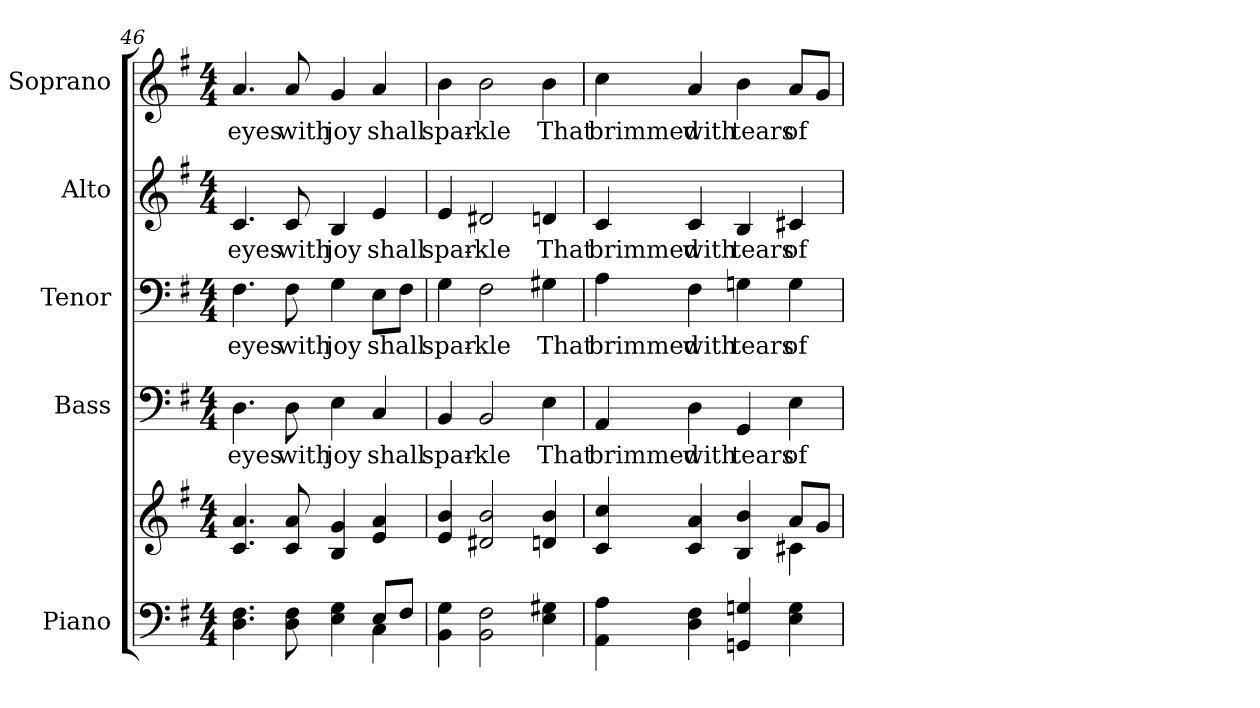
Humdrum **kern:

**kern	**kern	**kern	**text	**kern	**text	**kern	**text	**kern	**text
*part5	*part5	*part4	*part4	*part3	*part3	*part2	*part2	*part1	*part1
*staff6	*staff5	*staff4	*staff4	*staff3	*staff3	*staff2	*staff2	*staff1	*staff1
*I"Piano	*	*I"Bass	*	*I"Tenor	*	*I"Alto	*	*I"Soprano	*
*I'Pno.	*	*I'B.	*	*I'T.	*	*I'A.	*	*I'S.	*
!!LO:PB:g=z
*clefF4	*clefG2	*clefF4	*	*clefF4	*	*clefG2	*	*clefG2	*
*k[f#]	*k[f#]	*k[f#]	*	*k[f#]	*	*k[f#]	*	*k[f#]	*
*G:	*G:	*G:	*	*G:	*	*G:	*	*G:	*
*M4/4	*M4/4	*M4/4	*	*M4/4	*	*M4/4	*	*M4/4	*
=46	=46	=46	=46	=46	=46	=46	=46	=46	=46
*^	*	*	*	*	*	*	*	*	*
!	!	!	!	!LO:LY:b:color=#000000	!	!	!	!	!	!
!	!	!	!	!	!	!LO:LY:b:color=#000000	!	!	!	!
!	!	!	!	!	!	!	!	!LO:LY:b:color=#000000	!	!
!	!	!	!	!	!	!	!	!	!	!LO:LY:b:color=#000000
4.Di\ 4.F#i	2ryy	4.ci/ 4.ai	4.Di\	eyes	4.F#i\	eyes	4.ci/	eyes	4.ai/	eyes
!	!	!	!	!LO:LY:b:color=#000000	!	!	!	!	!	!
!	!	!	!	!	!	!LO:LY:b:color=#000000	!	!	!	!
!	!	!	!	!	!	!	!	!LO:LY:b:color=#000000	!	!
!	!	!	!	!	!	!	!	!	!	!LO:LY:b:color=#000000
8Di\ 8F#i	.	8ci/ 8ai	8Di\	with	8F#i\	with	8ci/	with	8ai/	with
!	!	!	!	!LO:LY:b:color=#000000	!	!	!	!	!	!
!	!	!	!	!	!	!LO:LY:b:color=#000000	!	!	!	!
!	!	!	!	!	!	!	!	!LO:LY:b:color=#000000	!	!
!	!	!	!	!	!	!	!	!	!	!LO:LY:b:color=#000000
4Ei\ 4Gi	4ryy	4Bi/ 4gi	4Ei\	joy	4Gi\	joy	4Bi/	joy	4gi/	joy
!	!	!	!	!LO:LY:b:color=#000000	!	!	!	!	!	!
!	!	!	!	!	!	!LO:LY:b:color=#000000	!	!	!	!
!	!	!	!	!	!	!	!	!LO:LY:b:color=#000000	!	!
!	!	!	!	!	!	!	!	!	!	!LO:LY:b:color=#000000
8Ei/L	4Ci\	4ei/ 4ai	4Ci/	shall	8Ei\L	shall	4ei/	shall	4ai/	shall
8F#i/J	.	.	.	.	8F#i\J	.	.	.	.	.
*v	*v	*	*	*	*	*	*	*	*	*
=47	=47	=47	=47	=47	=47	=47	=47	=47	=47
!	!	!	!LO:LY:b:color=#000000	!	!	!	!	!	!
!	!	!	!	!	!LO:LY:b:color=#000000	!	!	!	!
!	!	!	!	!	!	!	!LO:LY:b:color=#000000	!	!
!	!	!	!	!	!	!	!	!	!LO:LY:b:color=#000000
4BBi\ 4Gi	4ei/ 4bi	4BBi/	spar-	4Gi\	spar-	4ei/	spar-	4bi\	spar-
!	!	!	!LO:LY:b:color=#000000	!	!	!	!	!	!
!	!	!	!	!	!LO:LY:b:color=#000000	!	!	!	!
!	!	!	!	!	!	!	!LO:LY:b:color=#000000	!	!
!	!	!	!	!	!	!	!	!	!LO:LY:b:color=#000000
2BBi\ 2F#i	2d#Xi/ 2bi	2BBi/	-kle	2F#i\	-kle	2d#Xi/	-kle	2bi\	-kle
!	!	!	!LO:LY:b:color=#000000	!	!	!	!	!	!
!	!	!	!	!	!LO:LY:b:color=#000000	!	!	!	!
!	!	!	!	!	!	!	!LO:LY:b:color=#000000	!	!
!	!	!	!	!	!	!	!	!	!LO:LY:b:color=#000000
4Ei\ 4G#Xi	4dni/ 4bi	4Ei\	That	4G#Xi\	That	4dni/	That	4bi\	That
!!LO:PB:g=z
=48	=48	=48	=48	=48	=48	=48	=48	=48	=48
*	*^	*	*	*	*	*	*	*	*
!	!	!	!	!LO:LY:b:color=#000000	!	!	!	!	!	!
!	!	!	!	!	!	!LO:LY:b:color=#000000	!	!	!	!
!	!	!	!	!	!	!	!	!LO:LY:b:color=#000000	!	!
!	!	!	!	!	!	!	!	!	!	!LO:LY:b:color=#000000
4AAi\ 4Ai	4ci/ 4cci	2ryy	4AAi/	brimmed	4Ai\	brimmed	4ci/	brimmed	4cci\	brimmed
!	!	!	!	!LO:LY:b:color=#000000	!	!	!	!	!	!
!	!	!	!	!	!	!LO:LY:b:color=#000000	!	!	!	!
!	!	!	!	!	!	!	!	!LO:LY:b:color=#000000	!	!
!	!	!	!	!	!	!	!	!	!	!LO:LY:b:color=#000000
4Di\ 4F#i	4ci/ 4ai	.	4Di\	with	4F#i\	with	4ci/	with	4ai/	with
!	!	!	!	!LO:LY:b:color=#000000	!	!	!	!	!	!
!	!	!	!	!	!	!LO:LY:b:color=#000000	!	!	!	!
!	!	!	!	!	!	!	!	!LO:LY:b:color=#000000	!	!
!	!	!	!	!	!	!	!	!	!	!LO:LY:b:color=#000000
4GGni/ 4Gni	4Bi/ 4bi	4ryy	4GGi/	tears	4Gni\	tears	4Bi/	tears	4bi\	tears
!	!	!	!	!LO:LY:b:color=#000000	!	!	!	!	!	!
!	!	!	!	!	!	!LO:LY:b:color=#000000	!	!	!	!
!	!	!	!	!	!	!	!	!LO:LY:b:color=#000000	!	!
!	!	!	!	!	!	!	!	!	!	!LO:LY:b:color=#000000
4Ei\ 4Gi	8ai/L	4c#Xi\	4Ei\	of	4Gi\	of	4c#Xi/	of	8ai/L	of
.	8gi/J	.	.	.	.	.	.	.	8gi/J	.
*	*v	*v	*	*	*	*	*	*	*	*
=	=	=	=	=	=	=	=	=	=
*-	*-	*-	*-	*-	*-	*-	*-	*-	*-
